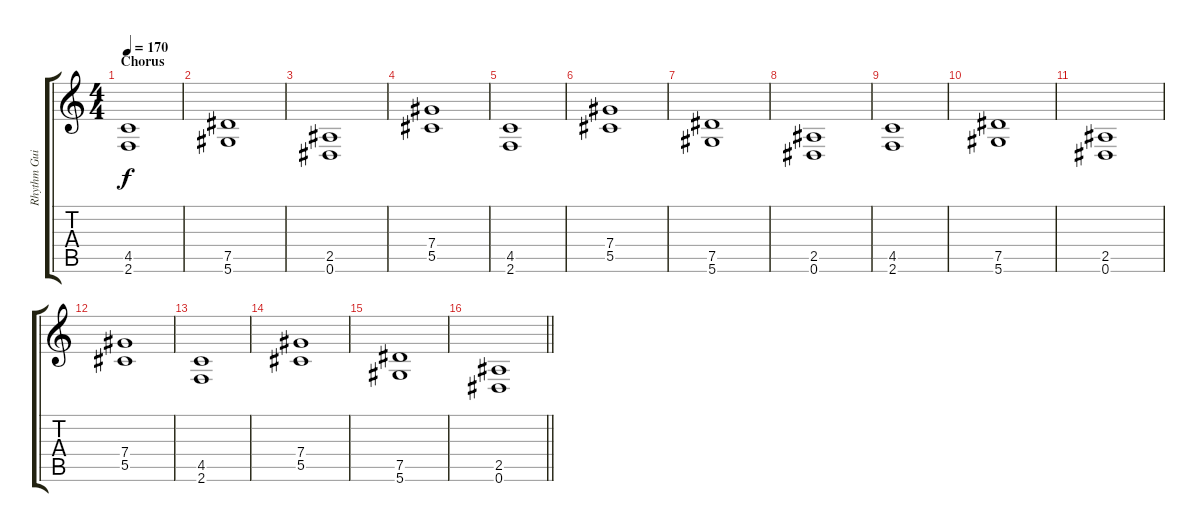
\track ("Rhythm Guitar" "Rhythm Gui") {instrument distortionguitar}
\staff {score tabs}
\tuning (Eb4 Bb3 Gb3 Db3 Ab2 Eb2) {hide}
\ts (4 4)
\section ("" "Chorus")
\tempo 170
\clef g2
\ks c
(4.5 2.6).1{dy f} |
(7.5 5.6).1 |
(2.5 0.6).1 |
(7.4 5.5).1 |
(4.5 2.6).1 |
(7.4 5.5).1 |
(7.5 5.6).1 |
(2.5 0.6).1 |
(4.5 2.6).1 |
(7.5 5.6).1 |
(2.5 0.6).1 |
(7.4 5.5).1 |
(4.5 2.6).1 |
(7.4 5.5).1 |
(7.5 5.6).1 |
\barLineRight lightlight
(2.5 0.6).1
